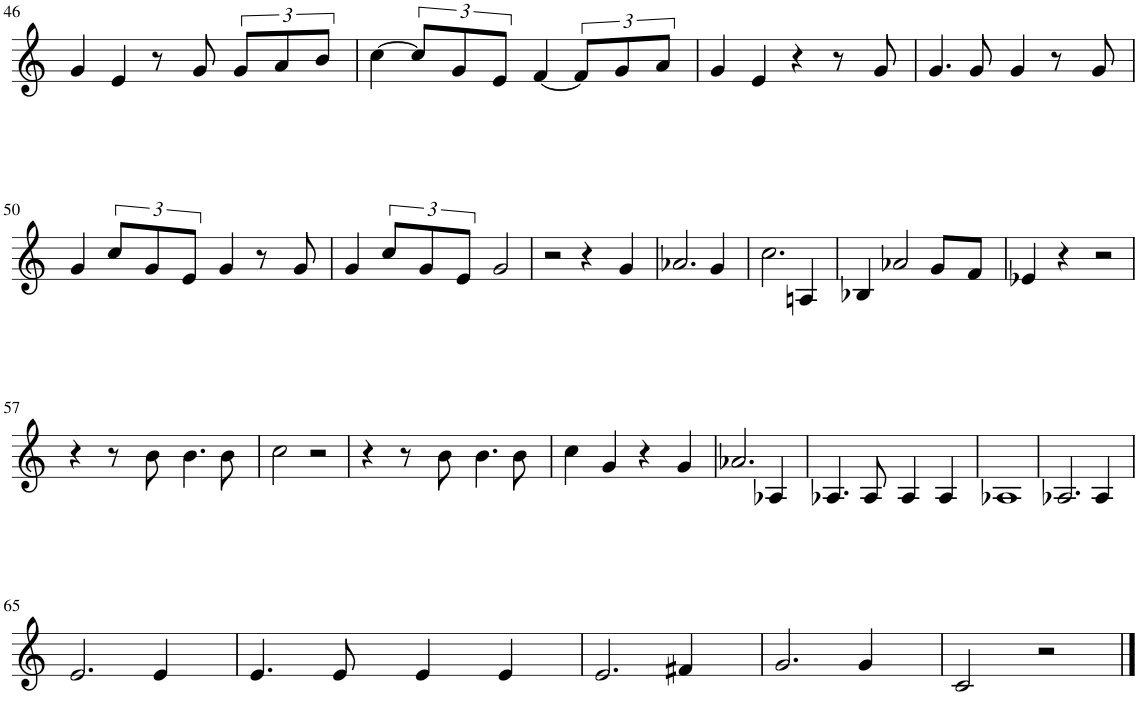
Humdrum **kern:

**kern
*part1
*staff1
*I"Piano
*I'Pno
!!LO:PB:g=z
*clefG2
*k[]
*M4/4
=46
4g/
4e/
8r
8g/
12g/L
12a/
12b/J
=47
[4cc\
12cc/L]
12g/
12e/J
[4f/
12f/L]
12g/
12a/J
=48
4g/
4e/
4r
8r
8g/
=49
4.g/
8g/
4g/
8r
8g/
!!LO:LB:g=z
=50
4g/
12cc/L
12g/
12e/J
4g/
8r
8g/
=51
4g/
12cc/L
12g/
12e/J
2g/
=52
2r
4r
4g/
=53
2.a-X/
4g/
=54
2.cc\
4An/
=55
4B-X/
2a-X/
8g/L
8f/J
=56
4e-X/
4r
2r
!!LO:LB:g=z
=57
4r
8r
8b\
4.b\
8b\
=58
2cc\
2r
=59
4r
8r
8b\
4.b\
8b\
=60
4cc\
4g/
4r
4g/
=61
2.a-X/
4A-X/
=62
4.A-X/
8A-/
4A-/
4A-/
=63
1A-X
=64
2.A-X/
4A-/
!!LO:LB:g=z
=65
2.e/
4e/
=66
4.e/
8e/
4e/
4e/
=67
2.e/
4f#X/
=68
2.g/
4g/
=69
2c/
2r
==
*-
